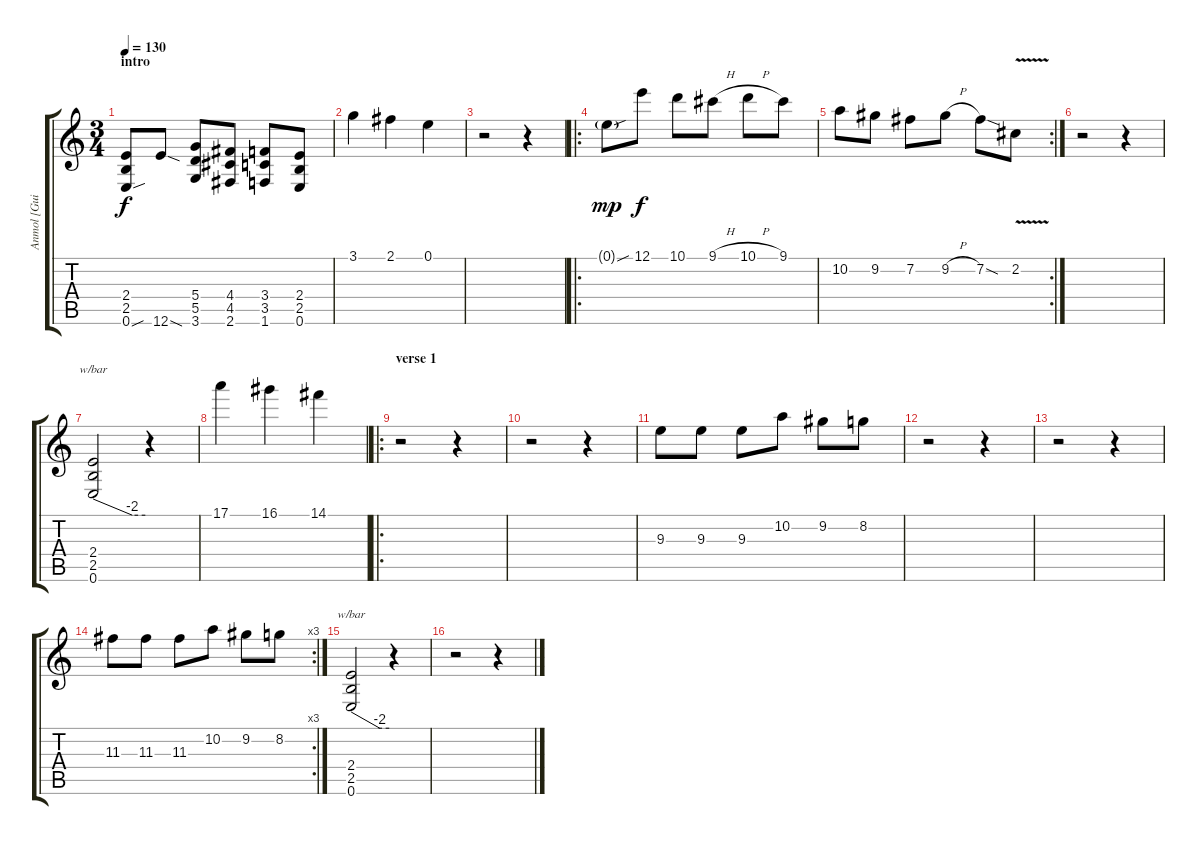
\track ("Anmol [Guitar 1]" "Anmol [Gui") {instrument overdrivenguitar}
\staff {score tabs}
\tuning (E4 B3 G3 D3 A2 E2) {hide}
\ts (3 4)
\section ("" "intro")
\tempo 130
\clef g2
\ks c
(2.4 2.5 0.6{sou}).8{dy f instrument overdrivenguitar} 12.6{sod}.8 (5.4 5.5 3.6).8 (4.4 4.5 2.6).8 (3.4 3.5 1.6).8 (2.4 2.5 0.6).8 |
3.1.4 2.1.4 0.1.4 |
r.2 r.4 |
\ro
0.1{sou g}.8{dy mp} 12.1.8{dy f} 10.1.8 9.1{h}.8 10.1{h}.8 9.1.8 |
\rc 2
10.2.8 9.2.8 7.2.8 9.2{h}.8 7.2{sod}.8 2.2{v}.8 |
r.2 r.4 |
(2.4 2.5 0.6).2{tbe (custom default 0 0 45 -8 60 -8)} r.4 |
17.1.4 16.1.4 14.1.4 |
\ro
\section ("" "verse 1")
r.2 r.4 |
r.2 r.4 |
9.3.8 9.3.8 9.3.8 10.2.8 9.2.8 8.2.8 |
r.2 r.4 |
r.2 r.4 |
\rc 3
11.3.8 11.3.8 11.3.8 10.2.8 9.2.8 8.2.8 |
(2.4 2.5 0.6).2{tbe (custom default 0 0 45 -8 60 -8)} r.4 |
r.2 r.4
